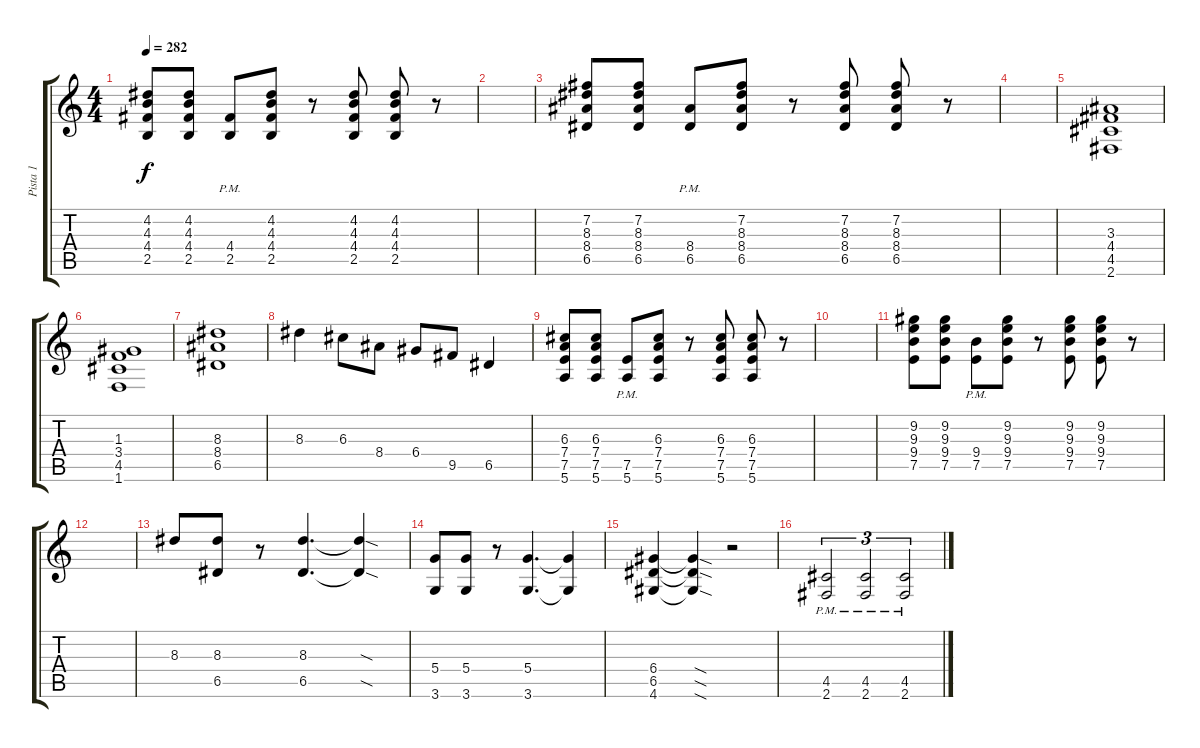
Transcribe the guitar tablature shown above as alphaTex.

\track ("Pista 1" "Pista 1") {instrument distortionguitar}
\staff {score tabs}
\tuning (E4 B3 G3 D3 A2 E2) {hide}
\ts (4 4)
\tempo 282
\clef g2
\ks c
(4.2 4.3 4.4 2.5).8{dy f} (4.2 4.3 4.4 2.5).8 (4.4{pm} 2.5{pm}).8 (4.2 4.3 4.4 2.5).8 r.8 (4.2 4.3 4.4 2.5).8 (4.2 4.3 4.4 2.5).8 r.8 |
|
(7.2 8.3 8.4 6.5).8 (7.2 8.3 8.4 6.5).8 (8.4{pm} 6.5{pm}).8 (7.2 8.3 8.4 6.5).8 r.8 (7.2 8.3 8.4 6.5).8 (7.2 8.3 8.4 6.5).8 r.8 |
|
(3.3 4.4 4.5 2.6).1 |
(1.3 3.4 4.5 1.6).1 |
(8.3 8.4 6.5).1 |
8.3.4 6.3.8 8.4.8 6.4.8 9.5.8 6.5.4 |
(6.3 7.4 7.5 5.6).8 (6.3 7.4 7.5 5.6).8 (7.5{pm} 5.6{pm}).8 (6.3 7.4 7.5 5.6).8 r.8 (6.3 7.4 7.5 5.6).8 (6.3 7.4 7.5 5.6).8 r.8 |
|
(9.2 9.3 9.4 7.5).8 (9.2 9.3 9.4 7.5).8 (9.4{pm} 7.5{pm}).8 (9.2 9.3 9.4 7.5).8 r.8 (9.2 9.3 9.4 7.5).8 (9.2 9.3 9.4 7.5).8 r.8 |
|
8.3.8 (8.3 6.5).8 r.8 (8.3 6.5).4{d} (8.3{sod t} 6.5{sod t}).4 |
(5.4 3.6).8 (5.4 3.6).8 r.8 (5.4 3.6).4{d} (5.4{t} 3.6{t}).4 |
(6.4 6.5 4.6).4 (6.4{sod t} 6.5{sod t} 4.6{sod t}).4 r.2 |
(4.5{pm} 2.6{pm}).2{tu (3 2)} (4.5{pm} 2.6{pm}).2{tu (3 2)} (4.5{pm} 2.6{pm}).2{tu (3 2)}
